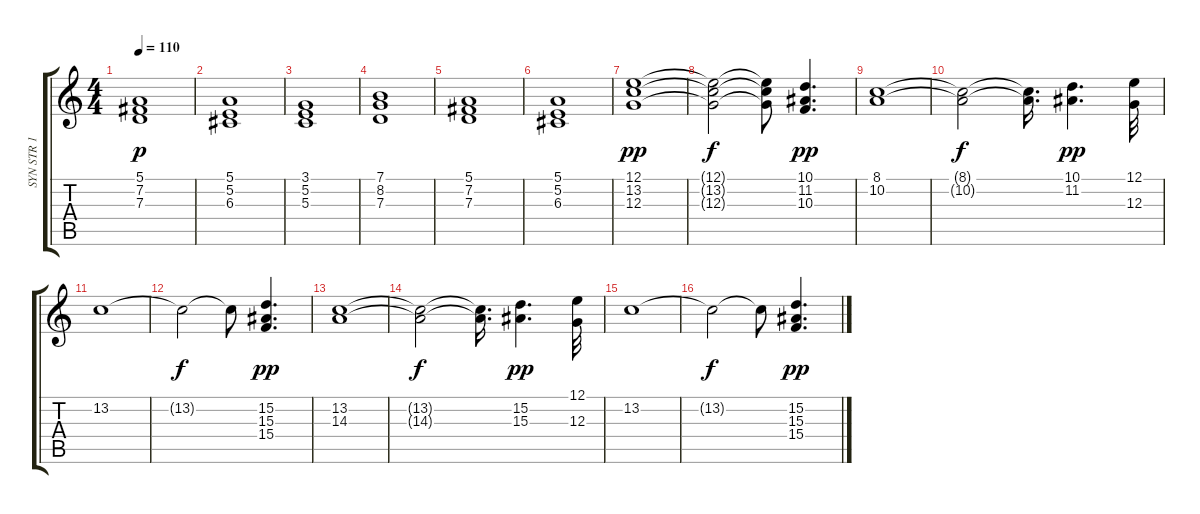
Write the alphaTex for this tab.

\track ("SYN STR 1" "SYN STR 1") {instrument synthstrings1}
\staff {score tabs}
\tuning (E4 B3 G3 D3 A2 E2) {hide}
\ts (4 4)
\tempo 110
\clef g2
\ks c
(5.1 7.2 7.3).1{dy p} |
(5.1 5.2 6.3).1 |
(3.1 5.2 5.3).1 |
(7.1 8.2 7.3).1 |
(5.1 7.2 7.3).1 |
(5.1 5.2 6.3).1 |
(12.1 13.2 12.3).1{dy pp} |
(12.1{t} 13.2{t} 12.3{t}).2{dy f} (12.1{t} 13.2{t} 12.3{t}).8 (10.1 11.2 10.3).4{d dy pp} |
(8.1 10.2).1 |
(8.1{t} 10.2{t}).2{dy f} (8.1{t} 10.2{t}).16{d} (10.1 11.2).4{d dy pp} (12.1 12.3).32 |
13.2.1 |
13.2{t}.2{dy f} 13.2{t}.8 (15.2 15.3 15.4).4{d dy pp} |
(13.2 14.3).1 |
(13.2{t} 14.3{t}).2{dy f} (13.2{t} 14.3{t}).16{d} (15.2 15.3).4{d dy pp} (12.1 12.3).32 |
13.2.1 |
13.2{t}.2{dy f} 13.2{t}.8 (15.2 15.3 15.4).4{d dy pp}
